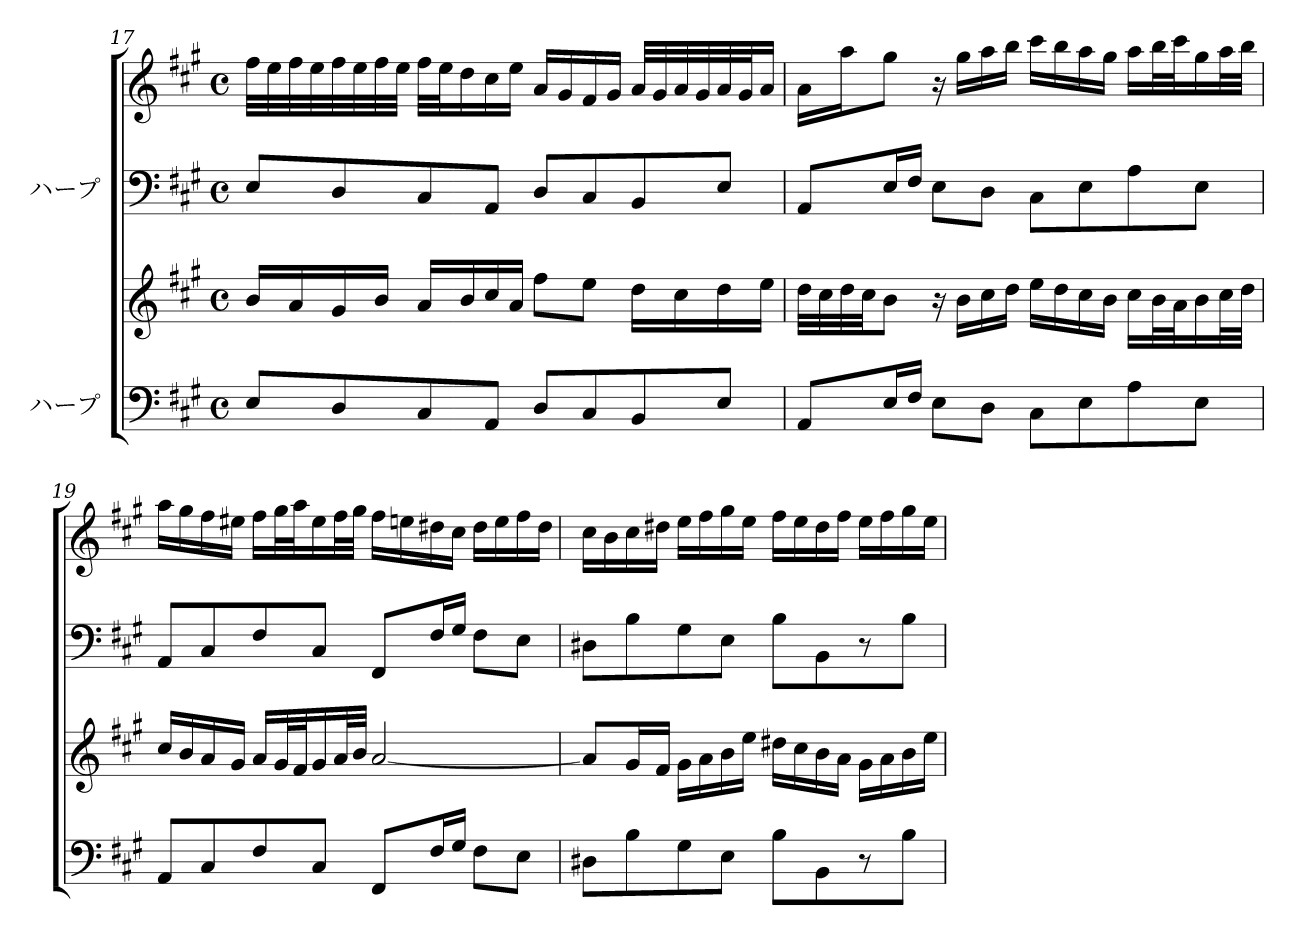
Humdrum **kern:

**kern	**kern	**kern	**kern
*part2	*part2	*part1	*part1
*staff4	*staff3	*staff2	*staff1
*I"ハープ	*	*I"ハープ	*
!!LO:PB:g=z
*clefF4	*clefG2	*clefF4	*clefG2
*k[f#c#g#]	*k[f#c#g#]	*k[f#c#g#]	*k[f#c#g#]
*M4/4	*M4/4	*M4/4	*M4/4
*met(c)	*met(c)	*met(c)	*met(c)
=17	=17	=17	=17
8E/L	16b/LL	8E/L	32ff#\LLL
.	.	.	32ee\
.	16a/	.	32ff#\
.	.	.	32ee\
8D/	16g#/	8D/	32ff#\
.	.	.	32ee\
.	16b/JJ	.	32ff#\
.	.	.	32ee\JJJ
8C#/	16a/LL	8C#/	32ff#\LLL
.	.	.	32ee\J
.	16b/	.	16dd\
8AA/J	16cc#/	8AA/J	16cc#\
.	16a/JJ	.	16ee\JJ
8D/L	8ff#\L	8D/L	16a/LL
.	.	.	16g#/
8C#/	8ee\J	8C#/	16f#/
.	.	.	16g#/JJ
8BB/	16dd\LL	8BB/	32a/LLL
.	.	.	32g#/
.	16cc#\	.	32a/
.	.	.	32g#/
8E/J	16dd\	8E/J	32a/
.	.	.	32g#/J
.	16ee\JJ	.	16a/JJ
=18	=18	=18	=18
8AA/L	32dd\LLL	8AA/L	16a\LL
.	32cc#\	.	.
.	32dd\	.	16aa\J
.	32cc#\JJ	.	.
16E/L	8b\J	16E/L	8gg#\J
16F#/JJ	.	16F#/JJ	.
8E\L	16r	8E\L	16r
.	16b\LL	.	16gg#\LL
8D\J	16cc#\	8D\J	16aa\
.	16dd\JJ	.	16bb\JJ
8C#\L	16ee\LL	8C#\L	16ccc#\LL
.	16dd\	.	16bb\
8E\	16cc#\	8E\	16aa\
.	16b\JJ	.	16gg#\JJ
8A\	16cc#\LL	8A\	16aa\LL
.	32b\L	.	32bb\L
.	32a\J	.	32ccc#\J
8E\J	16b\	8E\J	16gg#\
.	32cc#\L	.	32aa\L
.	32dd\JJJ	.	32bb\JJJ
!!LO:LB:g=z
=19	=19	=19	=19
8AA/L	16cc#/LL	8AA/L	16aa\LL
.	16b/	.	16gg#\
8C#/	16a/	8C#/	16ff#\
.	16g#/JJ	.	16ee#X\JJ
8F#/	16a/LL	8F#/	16ff#\LL
.	32g#/L	.	32gg#\L
.	32f#/J	.	32aa\J
8C#/J	16g#/	8C#/J	16ee#\
.	32a/L	.	32ff#\L
.	32b/JJJ	.	32gg#\JJJ
8FF#/L	[2a/	8FF#/L	16ff#\LL
.	.	.	16een\
16F#/L	.	16F#/L	16dd#X\
16G#/JJ	.	16G#/JJ	16cc#\JJ
8F#\L	.	8F#\L	16dd#\LL
.	.	.	16ee\
8E\J	.	8E\J	16ff#\
.	.	.	16dd#\JJ
=20	=20	=20	=20
8D#X\L	8a/L]	8D#X\L	16cc#\LL
.	.	.	16b\
8B\	16g#/L	8B\	16cc#\
.	16f#/JJ	.	16dd#X\JJ
8G#\	16g#\LL	8G#\	16ee\LL
.	16a\	.	16ff#\
8E\J	16b\	8E\J	16gg#\
.	16ee\JJ	.	16ee\JJ
8B\L	16dd#X\LL	8B\L	16ff#\LL
.	16cc#\	.	16ee\
8BB\	16b\	8BB\	16dd#\
.	16a\JJ	.	16ff#\JJ
8r	16g#\LL	8r	16ee\LL
.	16a\	.	16ff#\
8B\J	16b\	8B\J	16gg#\
.	16ee\JJ	.	16ee\JJ
=	=	=	=
*-	*-	*-	*-
